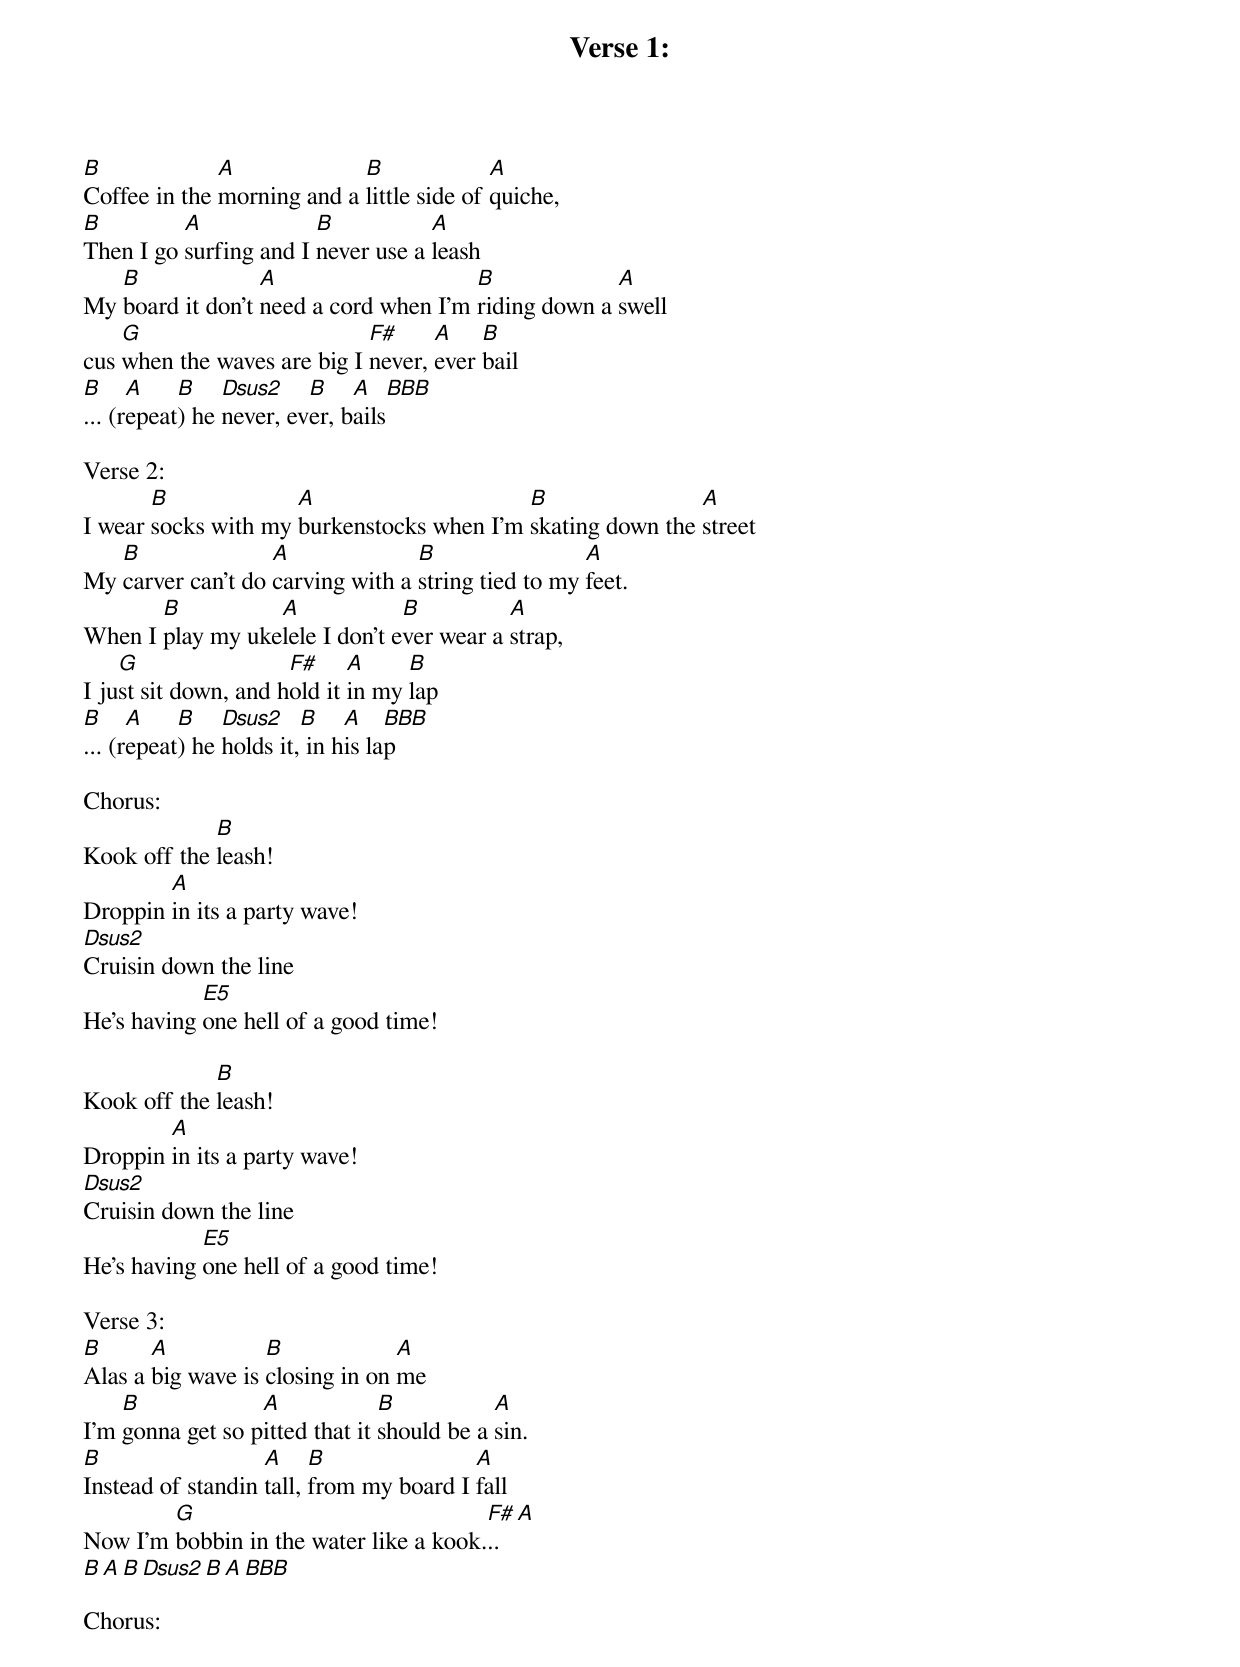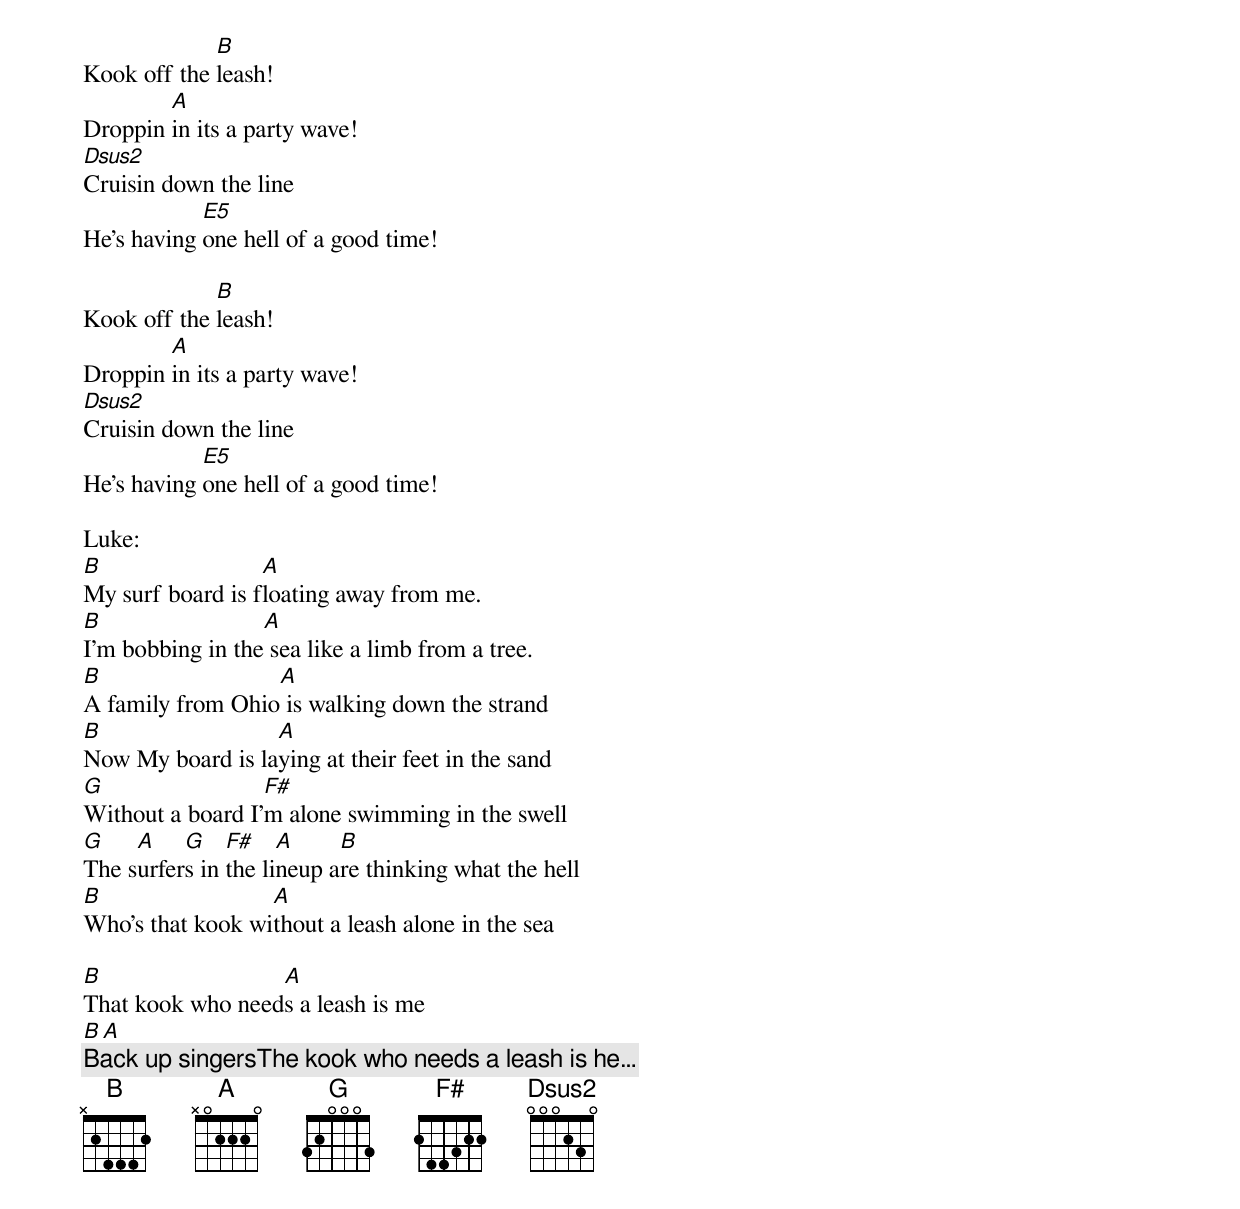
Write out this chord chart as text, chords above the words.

Verse 1:
B             A             B              A
Coffee in the morning and a little side of quiche,
B         A             B           A
Then I go surfing and I never use a leash
   B              A                    B             A
My board it don't need a cord when I'm riding down a swell
    G                        F#     A    B
cus when the waves are big I never, ever bail
B     A    B    Dsus2    B    A    BBB
... (repeat) he never, ever, bails

Verse 2:
       B             A                     B                A
I wear socks with my burkenstocks when I'm skating down the street
   B               A              B                 A
My carver can't do carving with a string tied to my feet.
       B          A             B          A
When I play my ukelele I don't ever wear a strap,
    G                 F#     A     B
I just sit down, and hold it in my lap
B     A    B    Dsus2    B    A    BBB
... (repeat) he holds it, in his lap

Chorus:
             B
Kook off the leash!
        A
Droppin in its a party wave!
Dsus2
Cruisin down the line
            E5
He's having one hell of a good time!

             B
Kook off the leash!
        A
Droppin in its a party wave!
Dsus2
Cruisin down the line
            E5
He's having one hell of a good time!

Verse 3:
B      A           B             A
Alas a big wave is closing in on me
    B             A             B           A
I'm gonna get so pitted that it should be a sin.
B                  A     B               A
Instead of standin tall, from my board I fall
        G                               F#   A
Now I'm bobbin in the water like a kook...
B     A    B    Dsus2    B    A    BBB

Chorus:
             B
Kook off the leash!
        A
Droppin in its a party wave!
Dsus2
Cruisin down the line
            E5
He's having one hell of a good time!

             B
Kook off the leash!
        A
Droppin in its a party wave!
Dsus2
Cruisin down the line
            E5
He's having one hell of a good time!

Luke:
B                 A
My surf board is floating away from me.
B                 A
I’m bobbing in the sea like a limb from a tree.
B                 A
A family from Ohio is walking down the strand
B                 A
Now My board is laying at their feet in the sand
G                 F#
Without a board I’m alone swimming in the swell
G    A    G    F#    A     B
The surfers in the lineup are thinking what the hell
B                 A
Who’s that kook without a leash alone in the sea

B                 A
That kook who needs a leash is me
B                 A
[Back up singers]The kook who needs a leash is he…
